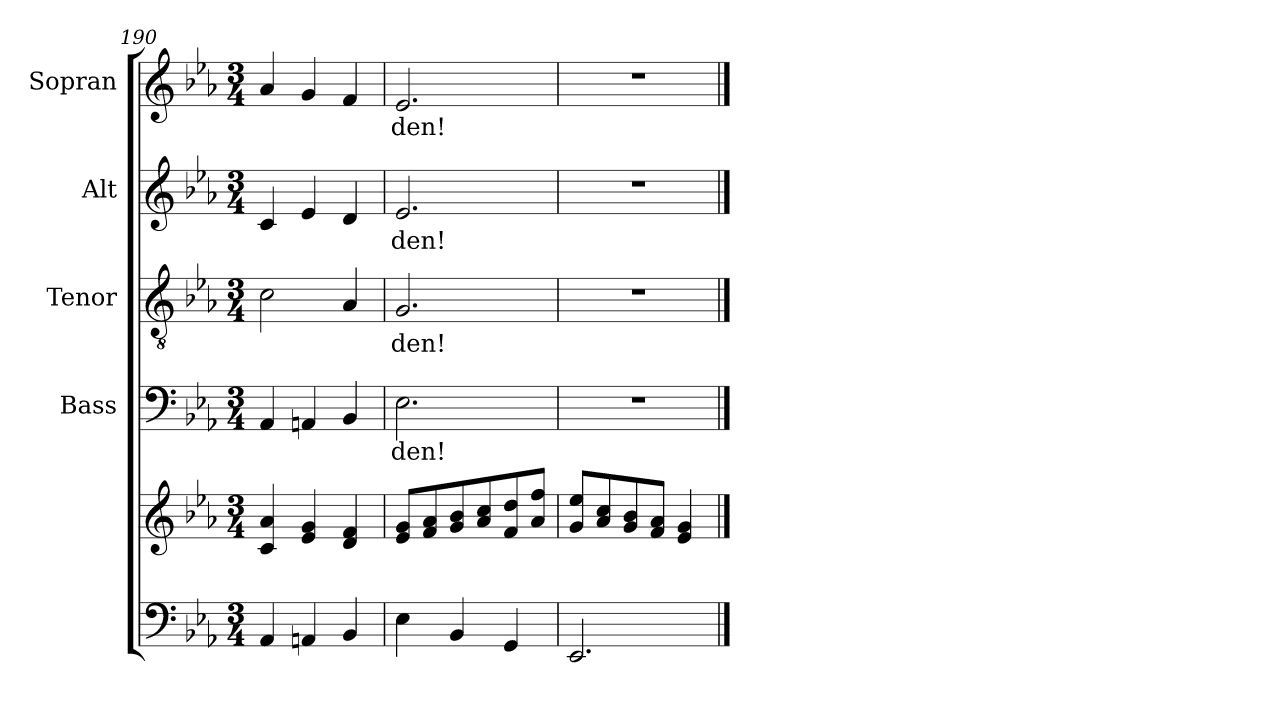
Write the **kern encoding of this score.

**kern	**kern	**kern	**text	**kern	**text	**kern	**text	**kern	**text
*part5	*part5	*part4	*part4	*part3	*part3	*part2	*part2	*part1	*part1
*staff6	*staff5	*staff4	*staff4	*staff3	*staff3	*staff2	*staff2	*staff1	*staff1
*	*	*I"Bass	*	*I"Tenor	*	*I"Alt	*	*I"Sopran	*
*	*	*I'B.	*	*I'T.	*	*I'A.	*	*I'S.	*
*clefF4	*clefG2	*clefF4	*	*clefGv2	*	*clefG2	*	*clefG2	*
*k[b-e-a-]	*k[b-e-a-]	*k[b-e-a-]	*	*k[b-e-a-]	*	*k[b-e-a-]	*	*k[b-e-a-]	*
*E-:	*E-:	*E-:	*	*E-:	*	*E-:	*	*E-:	*
*M3/4	*M3/4	*M3/4	*	*M3/4	*	*M3/4	*	*M3/4	*
=190	=190	=190	=190	=190	=190	=190	=190	=190	=190
4AA-/	4c/ 4a-/	4AA-/	.	2c\	.	4c/	.	4a-/	.
4AAn/	4e-/ 4g/	4AAn/	.	.	.	4e-/	.	4g/	.
4BB-/	4d/ 4f/	4BB-/	.	4A-/	.	4d/	.	4f/	.
=191	=191	=191	=191	=191	=191	=191	=191	=191	=191
!	!	!	!LO:LY:b	!	!LO:LY:b	!	!LO:LY:b	!	!LO:LY:b
4E-\	8e-/ 8g/L	2.E-\	-den!	2.G/	-den!	2.e-/	-den!	2.e-/	-den!
.	8f/ 8a-/	.	.	.	.	.	.	.	.
4BB-/	8g/ 8b-/	.	.	.	.	.	.	.	.
.	8a-/ 8cc/	.	.	.	.	.	.	.	.
4GG/	8f/ 8dd/	.	.	.	.	.	.	.	.
.	8a-/ 8ff/J	.	.	.	.	.	.	.	.
=192	=192	=192	=192	=192	=192	=192	=192	=192	=192
2.EE-/	8g/ 8ee-/L	2.r	.	2.r	.	2.r	.	2.r	.
.	8a-/ 8cc/	.	.	.	.	.	.	.	.
.	8g/ 8b-/	.	.	.	.	.	.	.	.
.	8f/ 8a-/J	.	.	.	.	.	.	.	.
.	4e-/ 4g/	.	.	.	.	.	.	.	.
==	==	==	==	==	==	==	==	==	==
*-	*-	*-	*-	*-	*-	*-	*-	*-	*-
